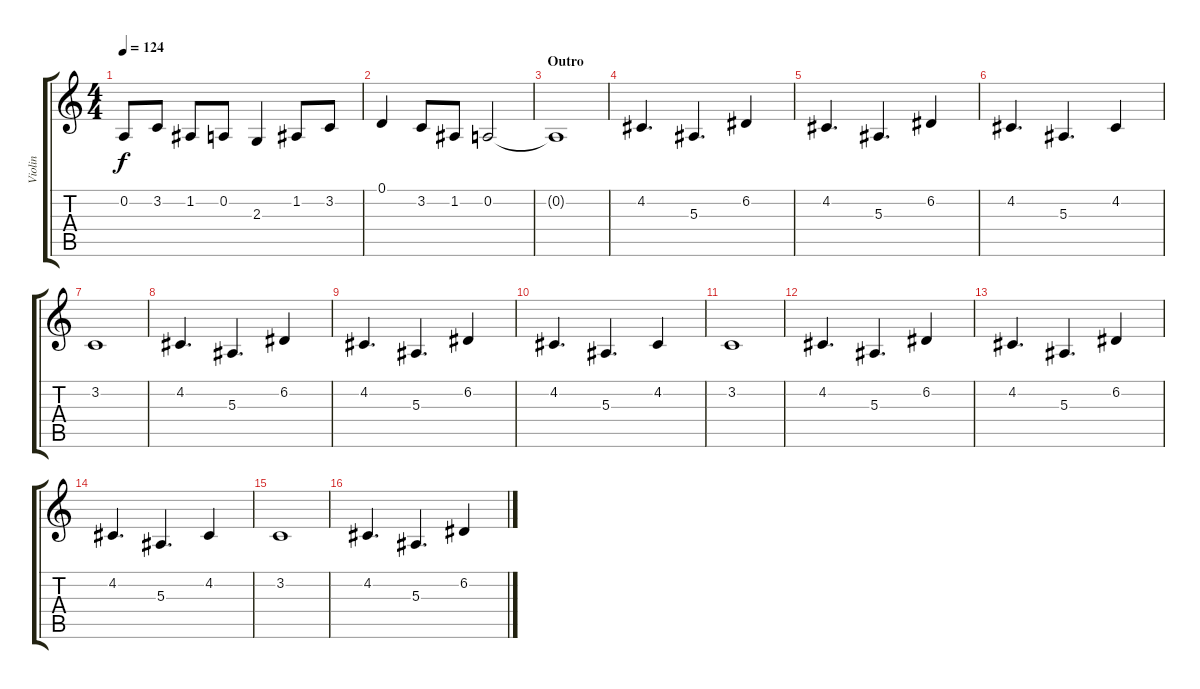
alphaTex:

\track ("Violin" "Violin") {instrument violin}
\staff {score tabs}
\tuning (D4 A3 F3 C3 G2 D2) {hide}
\ts (4 4)
\tempo 124
\clef g2
\ks c
0.2.8{dy f} 3.2.8 1.2.8 0.2.8 2.3.4 1.2.8 3.2.8 |
0.1.4 3.2.8 1.2.8 0.2.2 |
\section ("" "Outro")
0.2{t}.1 |
4.2.4{d} 5.3.4{d} 6.2.4 |
4.2.4{d} 5.3.4{d} 6.2.4 |
4.2.4{d} 5.3.4{d} 4.2.4 |
3.2.1 |
4.2.4{d} 5.3.4{d} 6.2.4 |
4.2.4{d} 5.3.4{d} 6.2.4 |
4.2.4{d} 5.3.4{d} 4.2.4 |
3.2.1 |
4.2.4{d} 5.3.4{d} 6.2.4 |
4.2.4{d} 5.3.4{d} 6.2.4 |
4.2.4{d} 5.3.4{d} 4.2.4 |
3.2.1 |
4.2.4{d} 5.3.4{d} 6.2.4
